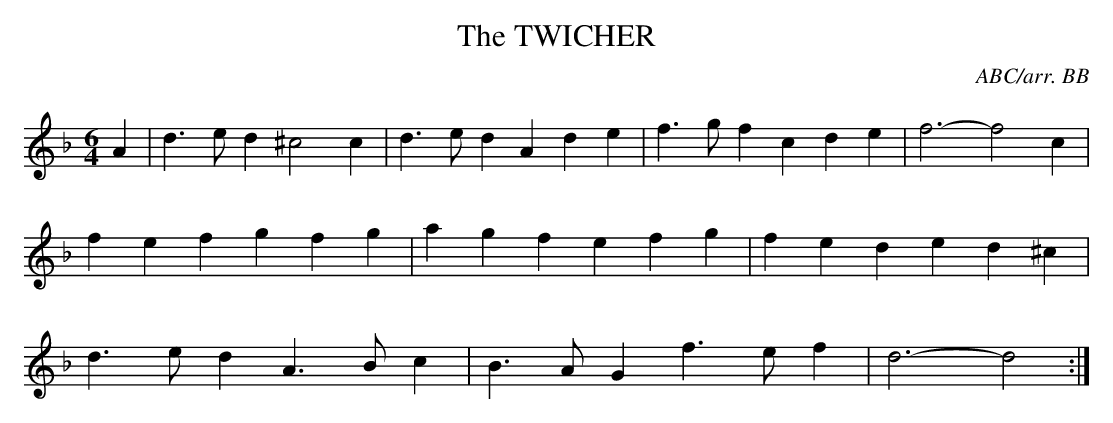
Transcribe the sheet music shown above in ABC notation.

X:1
T:TWICHER, The
C:ABC/arr. BB
M:6/4
L:1/8
K:Dm
A2|d3e d2^c4c2|d3e d2A2 d2e2|f3g f2c2 d2e2|f6-f4c2|
f2e2 f2g2 f2g2|a2g2 f2e2 f2g2|f2e2 d2e2 d2^c2|
d3e d2A3Bc2|B3A G2 f3ef2|d6-d4 :|
